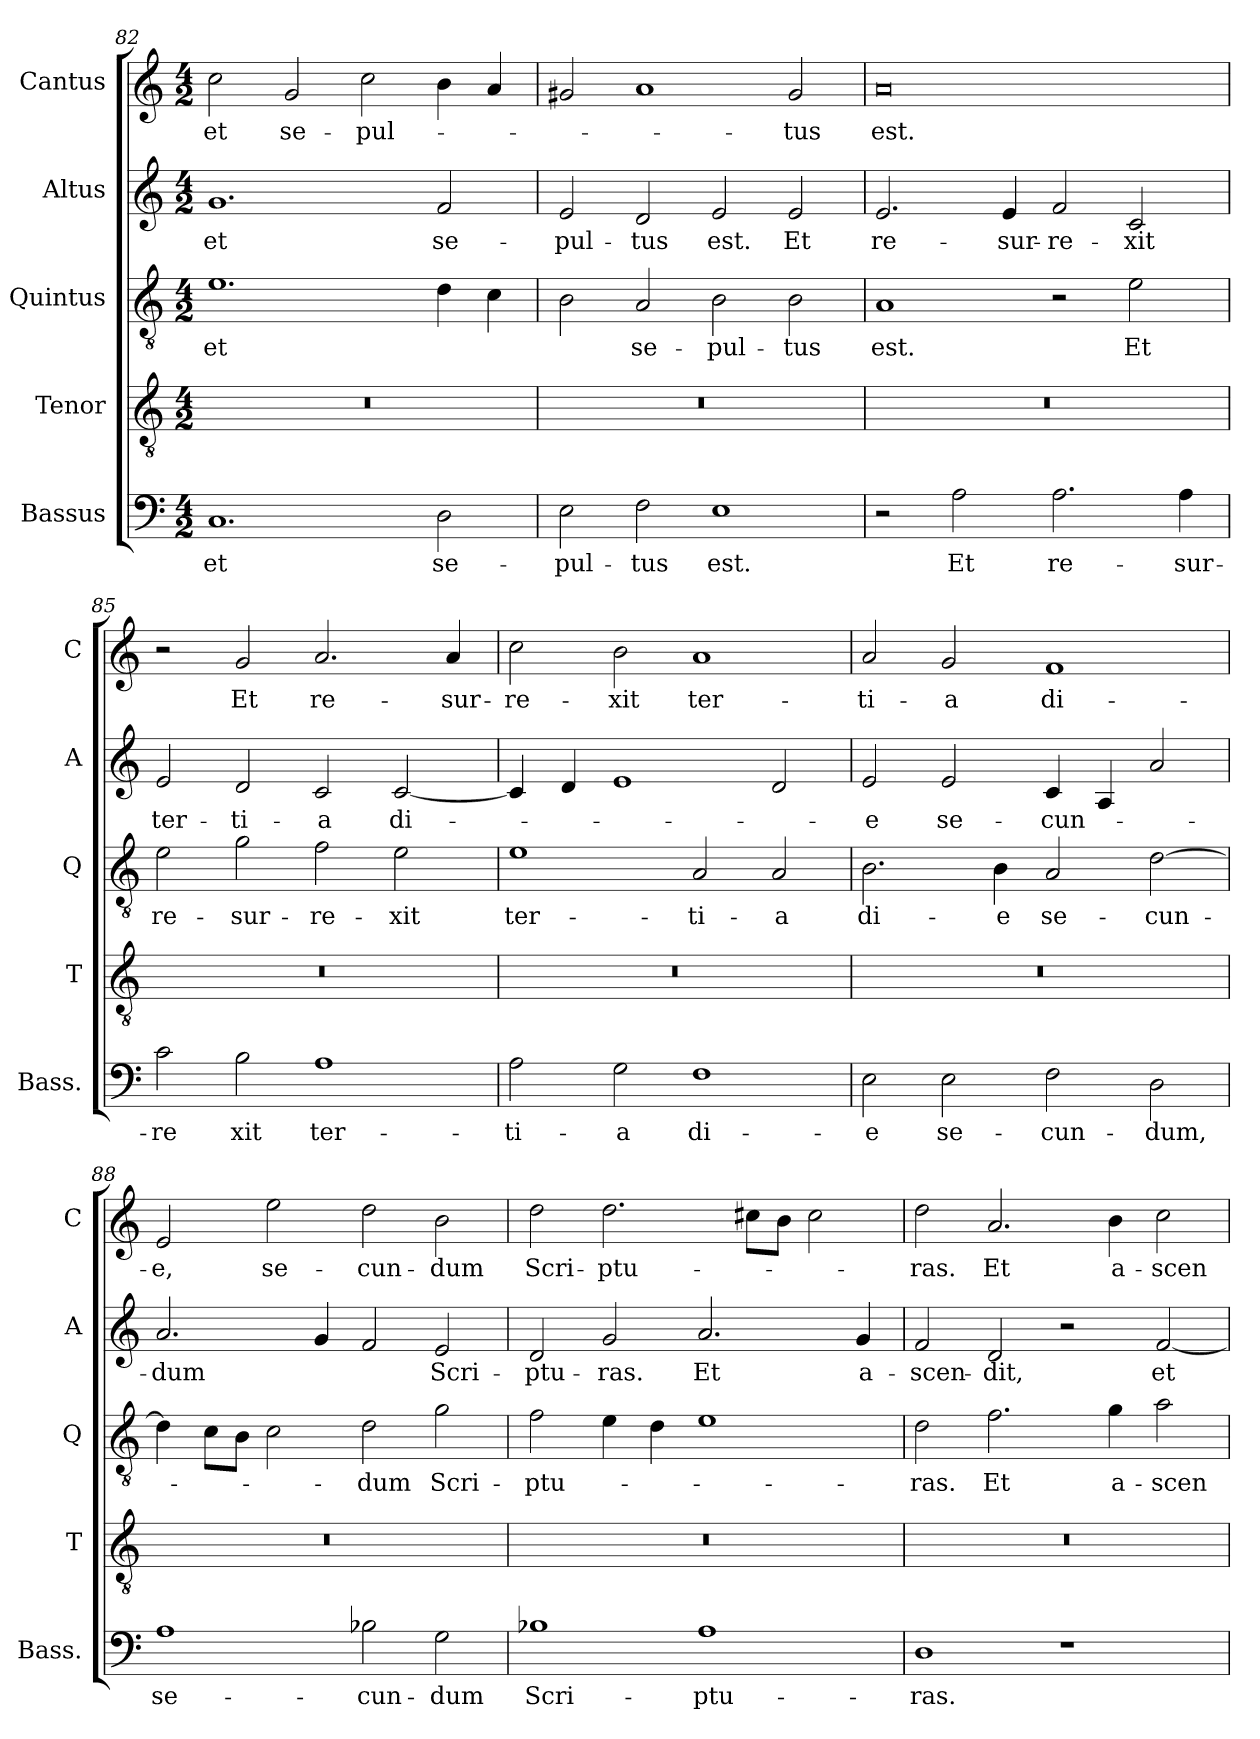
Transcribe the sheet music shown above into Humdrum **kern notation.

**kern	**text	**kern	**kern	**text	**kern	**text	**kern	**text
*part5	*part5	*part4	*part3	*part3	*part2	*part2	*part1	*part1
*staff5	*staff5	*staff4	*staff3	*staff3	*staff2	*staff2	*staff1	*staff1
*I"Bassus	*	*I"Tenor	*I"Quintus	*	*I"Altus	*	*I"Cantus	*
*I'Bass.	*	*I'T	*I'Q	*	*I'A	*	*I'C	*
*clefF4	*	*clefGv2	*clefGv2	*	*clefG2	*	*clefG2	*
*	*	*ITrd7c12	*ITrd7c12	*	*	*	*	*
*k[]	*	*k[]	*k[]	*	*k[]	*	*k[]	*
*C:	*	*C:	*C:	*	*C:	*	*C:	*
*M4/2	*	*M4/2	*M4/2	*	*M4/2	*	*M4/2	*
=82	=82	=82	=82	=82	=82	=82	=82	=82
1.C/	et	0r	1.E\	et	1.g/	et	2cc\	et
.	.	.	.	.	.	.	2g/	se-
.	.	.	.	.	.	.	2cc\	-pul-
2D\	se-	.	4D\	.	2f/	se-	4b\	.
.	.	.	4C\	.	.	.	4a/	.
=83	=83	=83	=83	=83	=83	=83	=83	=83
2E\	-pul-	0r	2BB\	.	2e/	-pul-	2g#/	.
2F\	-tus	.	2AA/	se-	2d/	-tus	1a/	.
1E\	est.	.	2BB\	-pul-	2e/	est.	.	.
.	.	.	2BB\	-tus	2e/	Et	2g#/	-tus
=84	=84	=84	=84	=84	=84	=84	=84	=84
2r	.	0r	1AA/	est.	2.e/	re-	0a/	est.
2A\	Et	.	.	.	.	.	.	.
.	.	.	.	.	4e/	-sur-	.	.
2.A\	re-	.	2r	.	2f/	-re-	.	.
.	.	.	2E\	Et	2c/	-xit	.	.
4A\	-sur-	.	.	.	.	.	.	.
=85	=85	=85	=85	=85	=85	=85	=85	=85
2c\	-re	0r	2E\	re-	2e/	ter-	2r	.
2B\	xit	.	2G\	-sur-	2d/	-ti-	2g/	Et
1A\	ter-	.	2F\	-re-	2c/	-a	2.a/	re-
.	.	.	2E\	-xit	[2c/	di-	.	.
.	.	.	.	.	.	.	4a/	-sur-
=86	=86	=86	=86	=86	=86	=86	=86	=86
2A\	-ti-	0r	1E\	ter-	4c/]	.	2cc\	-re-
.	.	.	.	.	4d/	.	.	.
2G\	-a	.	.	.	1e/	.	2b\	-xit
1F\	di-	.	2AA/	-ti-	.	.	1a/	ter-
.	.	.	2AA/	-a	2d/	.	.	.
=87	=87	=87	=87	=87	=87	=87	=87	=87
2E\	-e	0r	2.BB\	di-	2e/	-e	2a/	-ti-
2E\	se-	.	.	.	2e/	se-	2g/	-a
.	.	.	4BB\	-e	.	.	.	.
2F\	-cun-	.	2AA/	se-	4c/	-cun-	1f/	di-
.	.	.	.	.	4A/	.	.	.
2D\	-dum,	.	[2D\	-cun-	2a/	.	.	.
=88	=88	=88	=88	=88	=88	=88	=88	=88
1A\	se-	0r	4D\]	.	2.a/	-dum	2e/	-e,
.	.	.	8C\L	.	.	.	.	.
.	.	.	8BB\J	.	.	.	.	.
.	.	.	2C\	.	.	.	2ee\	se-
.	.	.	.	.	4g/	.	.	.
2B-X\	-cun-	.	2D\	-dum	2f/	.	2dd\	-cun-
2G\	-dum	.	2G\	Scri-	2e/	Scri-	2b\	-dum
=89	=89	=89	=89	=89	=89	=89	=89	=89
1B-X\	Scri-	0r	2F\	-ptu-	2d/	-ptu-	2dd\	Scri-
.	.	.	4E\	.	2g/	-ras.	2.dd\	-ptu-
.	.	.	4D\	.	.	.	.	.
1A\	-ptu-	.	1E\	.	2.a/	Et	.	.
.	.	.	.	.	.	.	8cc#\L	.
.	.	.	.	.	.	.	8b\J	.
.	.	.	.	.	.	.	2cc#\	.
.	.	.	.	.	4g/	a-	.	.
=90	=90	=90	=90	=90	=90	=90	=90	=90
1D\	-ras.	0r	2D\	-ras.	2f/	-scen-	2dd\	-ras.
.	.	.	2.F\	Et	2d/	-dit,	2.a/	Et
1r	.	.	.	.	2r	.	.	.
.	.	.	4G\	a-	.	.	4b\	a-
.	.	.	2A\	-scen-	[2f/	et	2cc\	-scen-
=	=	=	=	=	=	=	=	=
*-	*-	*-	*-	*-	*-	*-	*-	*-
